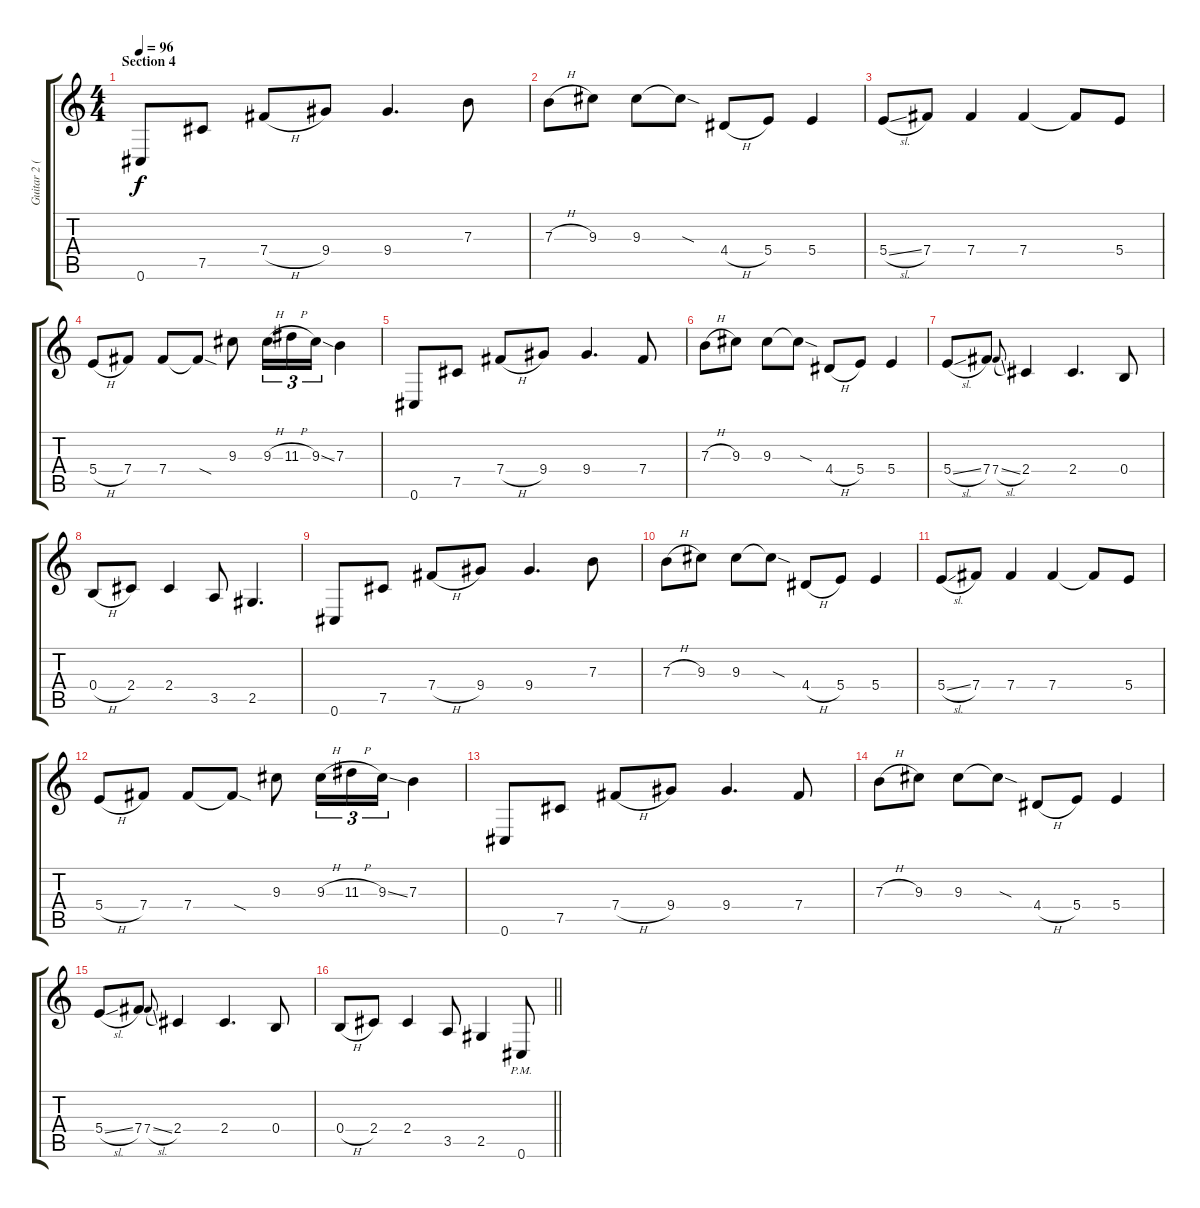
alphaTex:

\track ("Guitar 2 (Distortion)" "Guitar 2 (") {instrument distortionguitar}
\staff {score tabs}
\tuning (Db4 Ab3 E3 B2 Gb2 Db2) {hide}
\ts (4 4)
\section ("" "Section 4")
\tempo 96
\clef g2
\ks c
0.6.8{dy f} 7.5.8 7.4{h}.8 9.4.8 9.4.4{d} 7.3.8 |
7.3{h}.8 9.3.8 9.3.8 9.3{sod t}.8 4.4{h}.8 5.4.8 5.4.4 |
5.4{sl}.8 7.4.8 7.4.4 7.4.4 7.4{t}.8 5.4.8 |
5.4{h}.8 7.4.8 7.4.8 7.4{sod t}.8 9.3.8 9.3{h}.16{tu (3 2)} 11.3{h}.16{tu (3 2)} 9.3{ss}.16{tu (3 2)} 7.3.4 |
0.6.8 7.5.8 7.4{h}.8 9.4.8 9.4.4{d} 7.4.8 |
7.3{h}.8 9.3.8 9.3.8 9.3{sod t}.8 4.4{h}.8 5.4.8 5.4.4 |
5.4{sl}.8 7.4.8 7.4{sl}.8{gr onbeat} 2.4.4 2.4.4{d} 0.4.8 |
0.4{h}.8 2.4.8 2.4.4 3.5.8 2.5.4{d} |
0.6.8 7.5.8 7.4{h}.8 9.4.8 9.4.4{d} 7.3.8 |
7.3{h}.8 9.3.8 9.3.8 9.3{sod t}.8 4.4{h}.8 5.4.8 5.4.4 |
5.4{sl}.8 7.4.8 7.4.4 7.4.4 7.4{t}.8 5.4.8 |
5.4{h}.8 7.4.8 7.4.8 7.4{sod t}.8 9.3.8 9.3{h}.16{tu (3 2)} 11.3{h}.16{tu (3 2)} 9.3{ss}.16{tu (3 2)} 7.3.4 |
0.6.8 7.5.8 7.4{h}.8 9.4.8 9.4.4{d} 7.4.8 |
7.3{h}.8 9.3.8 9.3.8 9.3{sod t}.8 4.4{h}.8 5.4.8 5.4.4 |
5.4{sl}.8 7.4.8 7.4{sl}.8{gr onbeat} 2.4.4 2.4.4{d} 0.4.8 |
\barLineRight lightlight
0.4{h}.8 2.4.8 2.4.4 3.5.8 2.5.4 0.6{pm}.8
